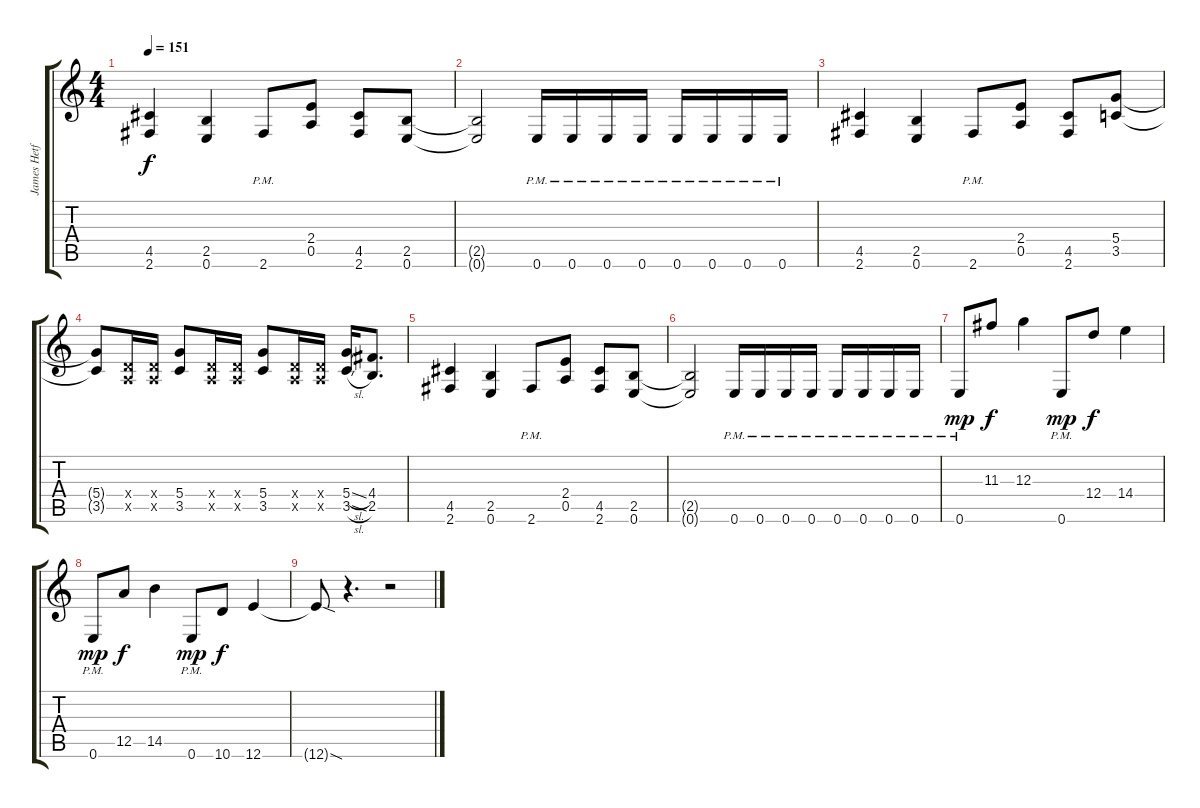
\track ("James Hetfield" "James Hetf") {instrument distortionguitar}
\staff {score tabs}
\tuning (E4 B3 G3 D3 A2 E2) {hide}
\ts (4 4)
\tempo 151
\clef g2
\ks c
(4.5 2.6).4{dy f} (2.5 0.6).4 2.6{pm}.8 (2.4 0.5).8 (4.5 2.6).8 (2.5 0.6).8 |
(2.5{t} 0.6{t}).2 0.6{pm}.16 0.6{pm}.16 0.6{pm}.16 0.6{pm}.16 0.6{pm}.16 0.6{pm}.16 0.6{pm}.16 0.6{pm}.16 |
(4.5 2.6).4 (2.5 0.6).4 2.6{pm}.8 (2.4 0.5).8 (4.5 2.6).8 (5.4 3.5).8 |
(5.4{t} 3.5{t}).8 (0.4{x} 0.5{x}).16 (0.4{x} 0.5{x}).16 (5.4 3.5).8 (0.4{x} 0.5{x}).16 (0.4{x} 0.5{x}).16 (5.4 3.5).8 (0.4{x} 0.5{x}).16 (0.4{x} 0.5{x}).16 (5.4{sl} 3.5{sl}).16 (4.4 2.5).8{d} |
(4.5 2.6).4 (2.5 0.6).4 2.6{pm}.8 (2.4 0.5).8 (4.5 2.6).8 (2.5 0.6).8 |
(2.5{t} 0.6{t}).2 0.6{pm}.16 0.6{pm}.16 0.6{pm}.16 0.6{pm}.16 0.6{pm}.16 0.6{pm}.16 0.6{pm}.16 0.6{pm}.16 |
0.6{pm}.8{dy mp} 11.3.8{dy f} 12.3.4 0.6{pm}.8{dy mp} 12.4.8{dy f} 14.4.4 |
0.6{pm}.8{dy mp} 12.5.8{dy f} 14.5.4 0.6{pm}.8{dy mp} 10.6.8{dy f} 12.6.4 |
12.6{sod t}.8 r.4{d} r.2
